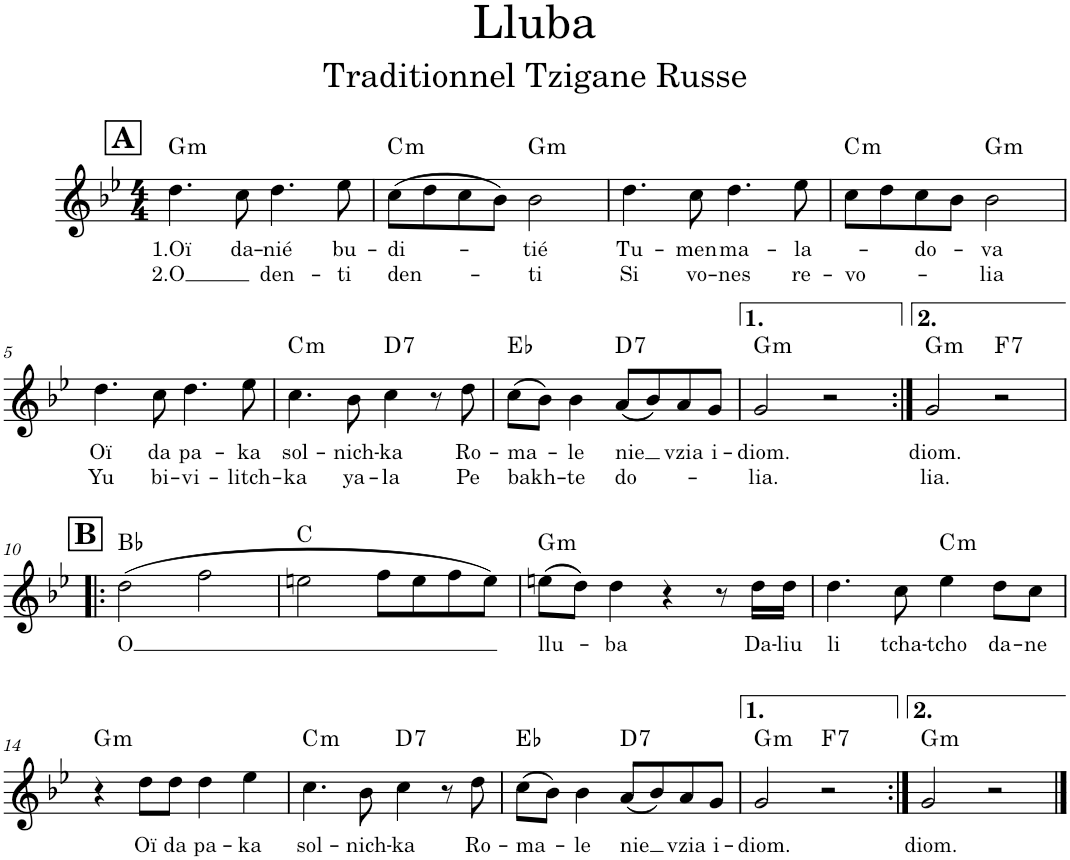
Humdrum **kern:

**kern	**text	**text	**harte
*part1	*part1	*part1	*part1
*staff1	*staff1	*staff1	*
*I"Violon	*	*	*
*I'Vln.	*	*	*
*clefG2	*	*	*
*k[b-e-]	*	*	*
*M4/4	*	*	*
!!LO:REH:place=s1:a:B:cj:fs=14:t=A
=1	=1	=1	=1
!	!LO:LY:b	!LO:LY:b	!LO:H:kt=m
4.dd\	1.Oï	2.O	G:min
!	!LO:LY:b	!	!
8cc\	da-	.	.
!	!LO:LY:b	!LO:LY:b	!
4.dd\	-nié	den-	.
!	!LO:LY:b	!LO:LY:b	!
8ee-\	bu-	-ti	.
=2	=2	=2	=2
!	!LO:LY:b	!LO:LY:b	!LO:H:kt=m
(8cc\L	-di-	den-	C:min
8dd\	.	.	.
8cc\	.	.	.
8b-\J)	.	.	.
!	!LO:LY:b	!LO:LY:b	!LO:H:kt=m
2b-\	-tié	-ti	G:min
=3	=3	=3	=3
!	!LO:LY:b	!LO:LY:b	!
4.dd\	Tu-	Si	.
!	!LO:LY:b	!LO:LY:b	!
8cc\	-men	vo-	.
!	!LO:LY:b	!LO:LY:b	!
4.dd\	ma-	-nes	.
!	!LO:LY:b	!LO:LY:b	!
8ee-\	-la-	re-	.
=4	=4	=4	=4
!	!	!LO:LY:b	!LO:H:kt=m
8cc\L	.	-vo-	C:min
8dd\	.	.	.
!	!LO:LY:b	!	!
8cc\	-do-	.	.
8b-\J	.	.	.
!	!LO:LY:b	!LO:LY:b	!LO:H:kt=m
2b-\	-va	-lia	G:min
!!LO:LB:g=z
=5	=5	=5	=5
!	!LO:LY:b	!LO:LY:b	!
4.dd\	Oï	Yu	.
!	!LO:LY:b	!LO:LY:b	!
8cc\	da	bi-	.
!	!LO:LY:b	!LO:LY:b	!
4.dd\	pa-	-vi-	.
!	!LO:LY:b	!LO:LY:b	!
8ee-\	-ka	-litch-	.
=6	=6	=6	=6
!	!LO:LY:b	!LO:LY:b	!LO:H:kt=m
4.cc\	sol-	-ka	C:min
!	!LO:LY:b	!LO:LY:b	!
8b-\	-nich-	ya-	.
!	!LO:LY:b	!LO:LY:b	!LO:H:kt=7
4cc\	-ka	-la	D:7
8r	.	.	.
!	!LO:LY:b	!LO:LY:b	!
8dd\	Ro-	Pe	.
=7	=7	=7	=7
!	!LO:LY:b	!LO:LY:b	!
(8cc\L	-ma-	bakh-	Eb:maj
8b-\J)	.	.	.
!	!LO:LY:b	!LO:LY:b	!
4b-\	-le	-te	.
!	!LO:LY:b	!LO:LY:b	!LO:H:kt=7
(8a/L	nie	-do-	D:7
8b-/)	.	.	.
!	!LO:LY:b	!	!
8a/	vzia	.	.
!	!LO:LY:b	!	!
8g/J	i-	.	.
=8	=8	=8	=8
!	!LO:LY:b	!LO:LY:b	!LO:H:kt=m
2g/	-diom.	-lia.	G:min
2r	.	.	.
=9:|!	=9:|!	=9:|!	=9:|!
!	!LO:LY:b	!LO:LY:b	!LO:H:kt=m
2g/	diom.	lia.	G:min
!	!	!	!LO:H:kt=7
2r	.	.	F:7
!!LO:LB:g=z
!!LO:REH:place=s1:a:B:cj:fs=14:t=B
=10!|:	=10!|:	=10!|:	=10!|:
!	!LO:LY:b	!	!
(2dd\	O	.	Bb:maj
2ff\	.	.	.
=11	=11	=11	=11
2een\	.	.	C:maj
8ff\L	.	.	.
8ee\	.	.	.
8ff\	.	.	.
8ee\J)	.	.	.
=12	=12	=12	=12
!	!LO:LY:b	!	!LO:H:kt=m
(8een\L	llu-	.	G:min
8dd\J)	.	.	.
!	!LO:LY:b	!	!
4dd\	-ba	.	.
4r	.	.	.
8r	.	.	.
!	!LO:LY:b	!	!
16dd\LL	Da-	.	.
!	!LO:LY:b	!	!
16dd\JJ	-liu	.	.
=13	=13	=13	=13
!	!LO:LY:b	!	!
4.dd\	li	.	.
!	!LO:LY:b	!	!
8cc\	tcha-	.	.
!	!LO:LY:b	!	!LO:H:kt=m
4ee-\	-tcho	.	C:min
!	!LO:LY:b	!	!
8dd\L	da-	.	.
!	!LO:LY:b	!	!
8cc\J	-ne	.	.
!!LO:LB:g=z
=14	=14	=14	=14
!	!	!	!LO:H:kt=m
4r	.	.	G:min
!	!LO:LY:b	!	!
8dd\L	Oï	.	.
!	!LO:LY:b	!	!
8dd\J	da	.	.
!	!LO:LY:b	!	!
4dd\	pa-	.	.
!	!LO:LY:b	!	!
4ee-\	-ka	.	.
=15	=15	=15	=15
!	!LO:LY:b	!	!LO:H:kt=m
4.cc\	sol-	.	C:min
!	!LO:LY:b	!	!
8b-\	-nich-	.	.
!	!LO:LY:b	!	!LO:H:kt=7
4cc\	-ka	.	D:7
8r	.	.	.
!	!LO:LY:b	!	!
8dd\	Ro-	.	.
=16	=16	=16	=16
!	!LO:LY:b	!	!
(8cc\L	-ma-	.	Eb:maj
8b-\J)	.	.	.
!	!LO:LY:b	!	!
4b-\	-le	.	.
!	!LO:LY:b	!	!LO:H:kt=7
(8a/L	nie	.	D:7
8b-/)	.	.	.
!	!LO:LY:b	!	!
8a/	vzia	.	.
!	!LO:LY:b	!	!
8g/J	i-	.	.
=17	=17	=17	=17
!	!LO:LY:b	!	!LO:H:kt=m
2g/	-diom.	.	G:min
!	!	!	!LO:H:kt=7
2r	.	.	F:7
=18:|!	=18:|!	=18:|!	=18:|!
!	!LO:LY:b	!	!LO:H:kt=m
2g/	diom.	.	G:min
2r	.	.	.
==	==	==	==
*-	*-	*-	*-
